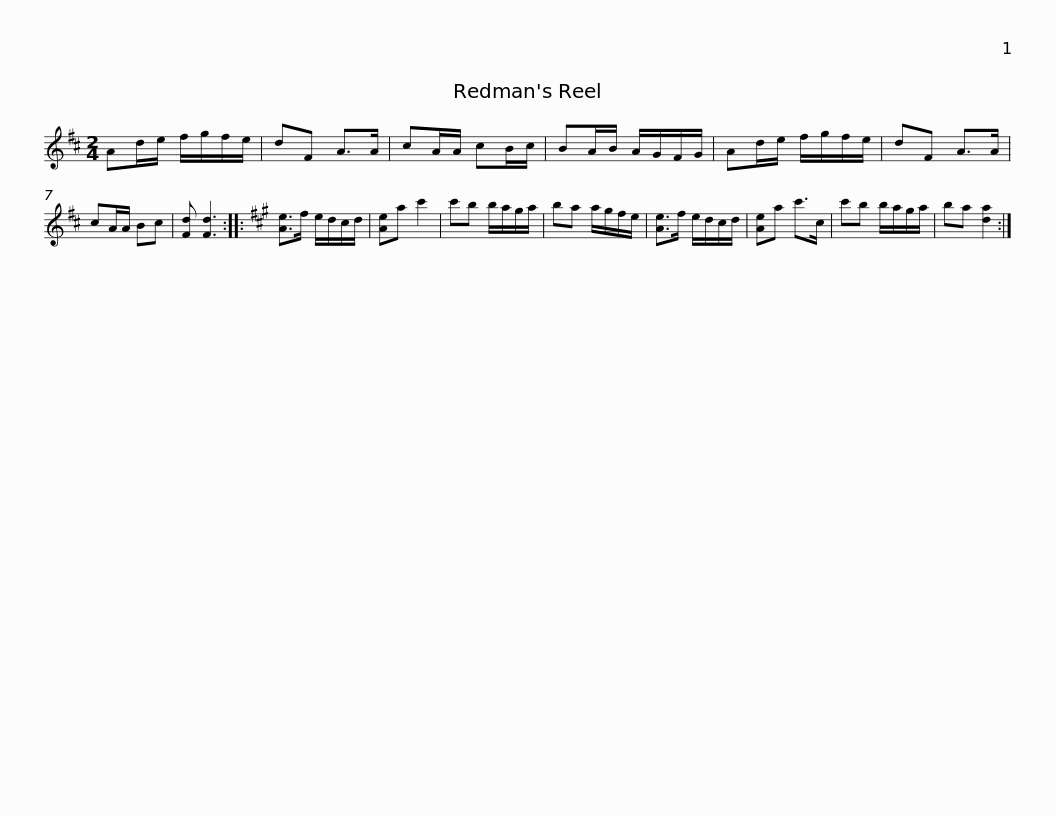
X:1
L:1/8
M:2/4
I:linebreak $
K:D
V:1 treble
V:1
 Ad/e/ f/g/f/e/ | dF A>A | cA/A/ cB/c/ | BA/B/ A/G/F/G/ | Ad/e/ f/g/f/e/ | %5
 dF A>A | cA/A/ Bc | [Fd] [Fd]3 ::$[K:A] [Ae]>f e/d/c/d/ | [Ae]a c'2 | %10
 c'b b/a/g/a/ | ba a/g/f/e/ | [Ae]>f e/d/c/d/ | [Ae]a c'>c | c'b b/a/g/a/ |$ %15
 ba [da]2 :| %16
